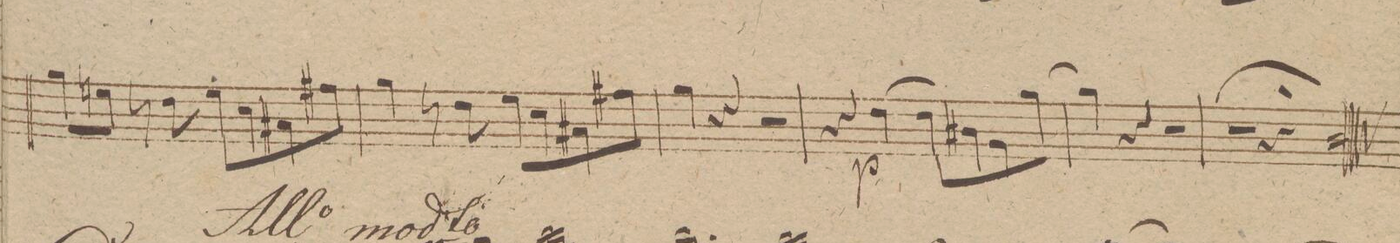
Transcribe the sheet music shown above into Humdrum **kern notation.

**kern	**dynam
*I"Fagotto 1mo	*
*clefF4	*
*k[f#]	*
*met(c)	*
*M4/4	*
8BL]	.
8GnJ	.
8r	.
8F#	.
8GL	.
8E	.
8C#X	.
8A#XJ	.
=43	=43
4B	.
8r	.
8F#	.
8GL	.
8E	.
8C#X	.
8A#XJ	.
=44	=44
4B	.
4r	.
2r	.
=45	=45
4r	.
[4F#	p
8F#L]	.
8D#X	.
8BB	.
[8BJ	.
=46	=46
4B]	.
4r	.
2r	.
=47	=47
2r	.
4r	.
4r;	.
==	==
*-	*-
